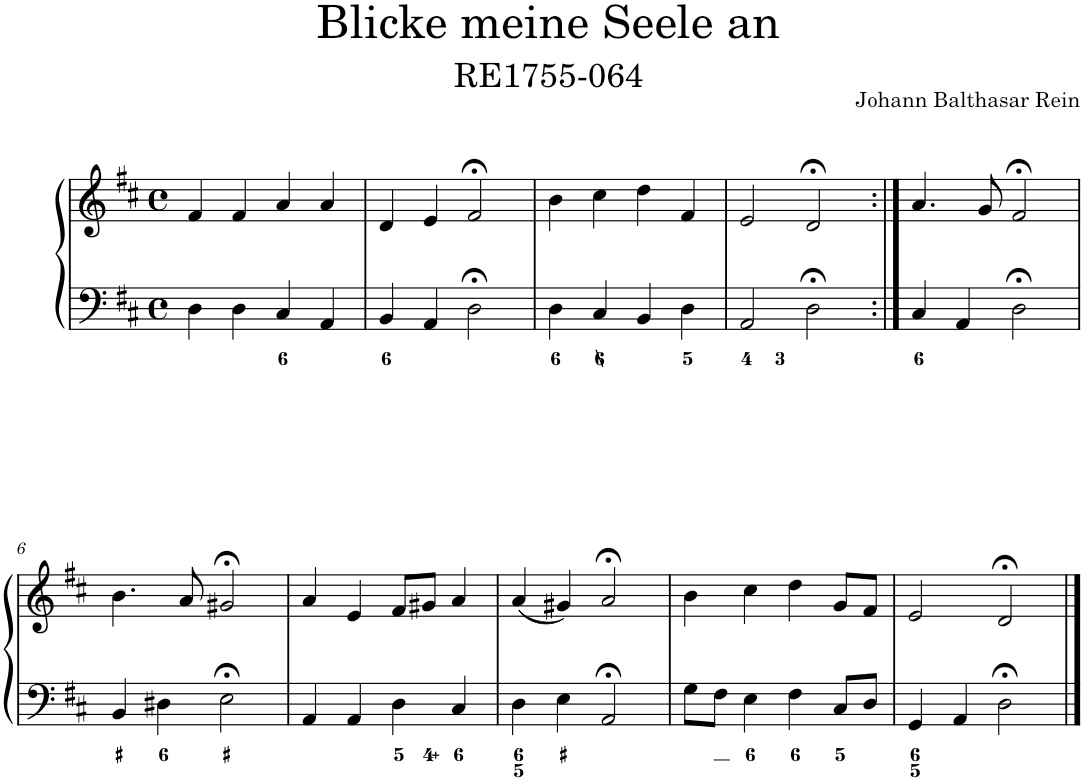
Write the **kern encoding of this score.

**kern	**kern
*part1	*part1
*staff2	*staff1
*I"Piano	*
*I'Pno.	*
*clefF4	*clefG2
*k[f#c#]	*k[f#c#]
*M4/4	*M4/4
*met(c)	*met(c)
=1	=1
4D\	4f#/
4D\	4f#/
4C#/	4a/
4AA/	4a/
=2	=2
4BB/	4d/
4AA/	4e/
2D;<\	2f#;</
=3	=3
4D\	4b\
4C#/	4cc#\
4BB/	4dd\
4D\	4f#/
=4	=4
2AA/	2e/
2D;<\	2d;</
=5:|!	=5:|!
4C#/	4.a/
4AA/	.
.	8g/
2D;<\	2f#;</
!!LO:LB:g=z
=6	=6
4BB/	4.b\
4D#X\	.
.	8a/
2E;<\	2g#X;</
=7	=7
4AA/	4a/
4AA/	4e/
4D\	8f#/L
.	8g#X/J
4C#/	4a/
=8	=8
4D\	(4a/
4E\	4g#X/)
2AA;</	2a;</
=9	=9
8G\L	4b\
8F#\J	.
4E\	4cc#\
4F#\	4dd\
8C#/L	8g/L
8D/J	8f#/J
=10	=10
4GG/	2e/
4AA/	.
2D;<\	2d;</
==	==
*-	*-
